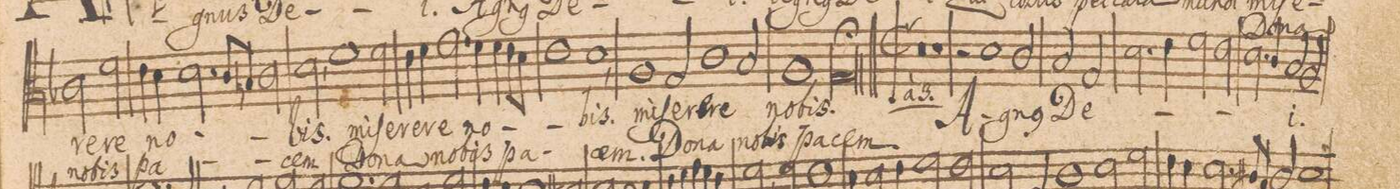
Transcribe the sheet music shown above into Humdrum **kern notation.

**kern	**text	**text
*I"ALTVS.	*	*
*clefC3	*	*
*k[b-]	*	*
*met(c|)	*	*
*M2/1	*	*
2c\	-re-	no-
2f\	-re	-bis
4e\	no-	pa-
4d\	.	.
2.d\	.	.
=13-	=13-	=13-
8c/L	.	.
8Bn/J	.	.
2c\	.	.
2d,<\	-bis.	-cem.
1f\	mi-	Do-
=14-	=14-	=14-
2f\	-ſe-	-na
4e\	-re-	.
4f\	.	.
2.g\	-re	no-
=15-	=15-	=15-
4f\	.	bis
4f\	no-	pa-
8e\L	.	.
8d\J	.	.
1e	.	.
=16-	=16-	=16-
1d,<	-bis.	cem.
1A	mi-	Do-
=17-	=17-	=17-
2G/	-ſe-	-na
1c	-re-	no-
2B-y/	-re	-bis
=18-	=18-	=18-
1A	no-	pa-
1G;	-bis.	-cem.
=20||	=20||	=20||
*M2/1	*	*
*met(c|)	*	*
0r	.	.
=21-	=21-	=21-
1r	.	.
2r	.	.
1d\	A-	.
=22-	=22-	=22-
2c/	-gn(us)	.
2B-/	De-	.
2G/	.	.
=23-	=23-	=23-
2.d\	.	.
4e\	.	.
2f\	.	.
2e\	.	.
=24-	=24-	=24-
2.d\	.	.
4c/	.	.
2B-/	.	.
2A/	-i.	.
=25-	=25-	=25-
*-	*-	*-
